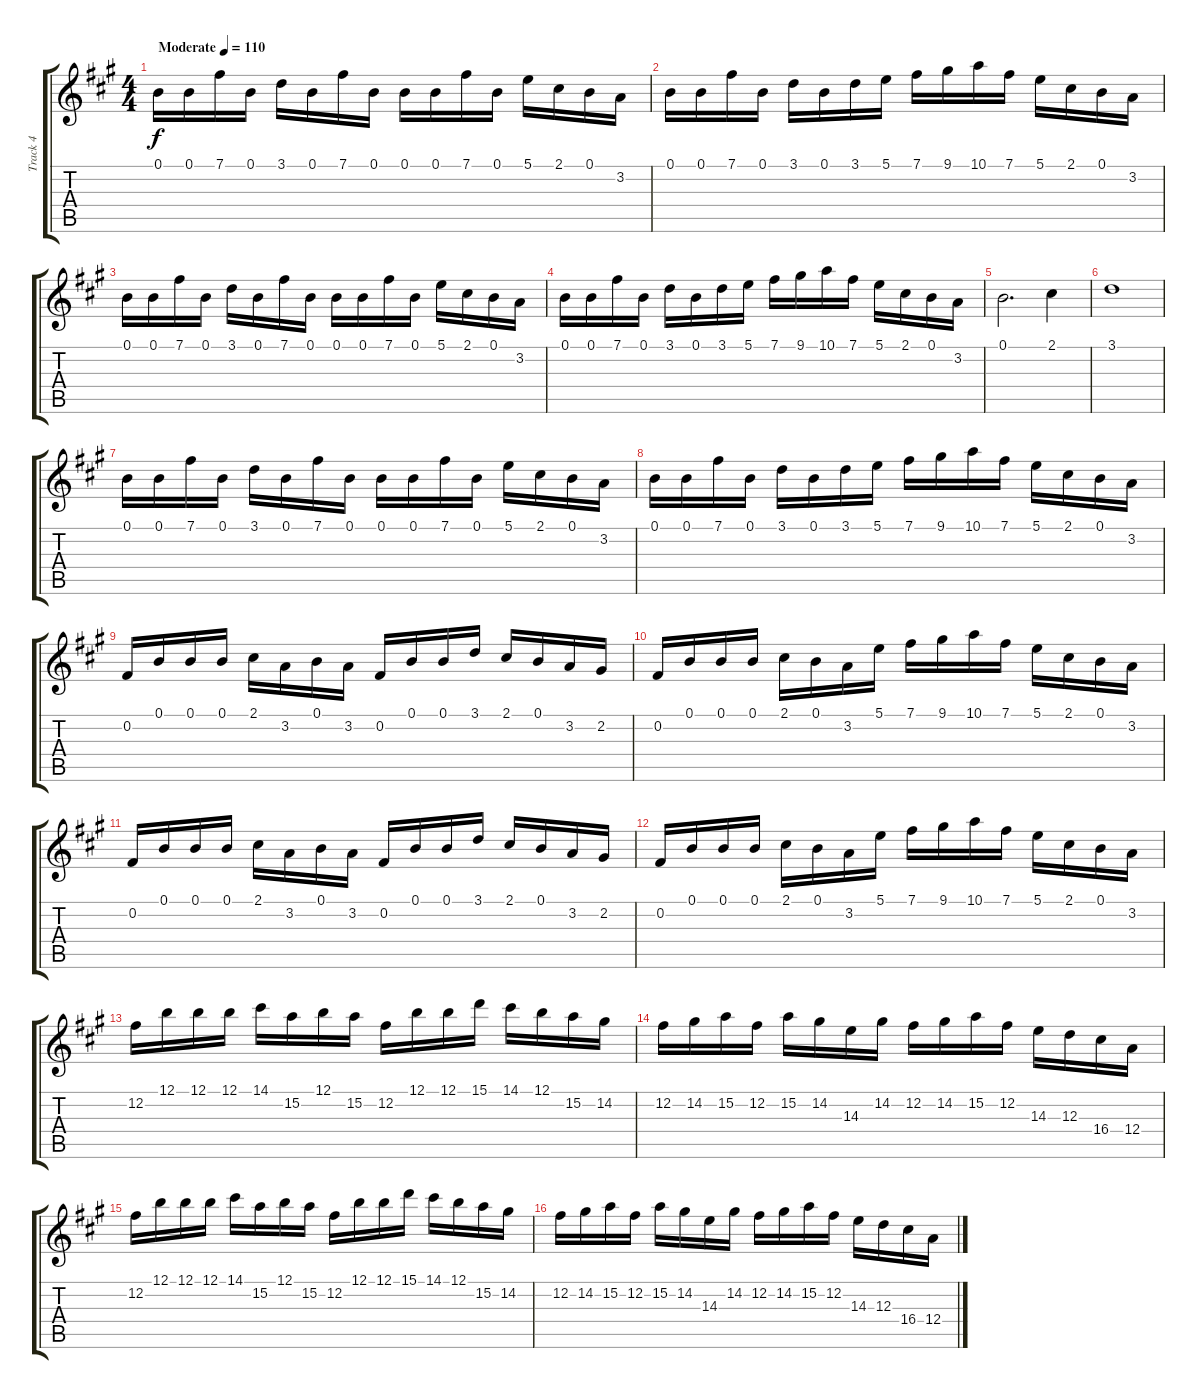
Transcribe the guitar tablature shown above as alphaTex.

\track ("Track 4" "Track 4") {instrument flute}
\staff {score tabs}
\tuning (B4 Gb4 D4 A3 E3 B2) {hide}
\ts (4 4)
\tempo (110 "Moderate")
\clef g2
\ks a
0.1.16{dy f volume 3 instrument flute} 0.1.16{volume 13} 7.1.16 0.1.16 3.1.16 0.1.16 7.1.16 0.1.16 0.1.16 0.1.16 7.1.16 0.1.16 5.1.16 2.1.16 0.1.16 3.2.16 |
0.1.16 0.1.16 7.1.16 0.1.16 3.1.16 0.1.16 3.1.16 5.1.16 7.1.16 9.1.16 10.1.16 7.1.16 5.1.16 2.1.16 0.1.16 3.2.16 |
0.1.16 0.1.16 7.1.16 0.1.16 3.1.16 0.1.16 7.1.16 0.1.16 0.1.16 0.1.16 7.1.16 0.1.16 5.1.16 2.1.16 0.1.16 3.2.16 |
0.1.16 0.1.16 7.1.16 0.1.16 3.1.16 0.1.16 3.1.16 5.1.16 7.1.16 9.1.16 10.1.16 7.1.16 5.1.16 2.1.16 0.1.16 3.2.16 |
0.1.2{d} 2.1.4 |
3.1.1 |
0.1.16 0.1.16 7.1.16 0.1.16 3.1.16 0.1.16 7.1.16 0.1.16 0.1.16 0.1.16 7.1.16 0.1.16 5.1.16 2.1.16 0.1.16 3.2.16 |
0.1.16 0.1.16 7.1.16 0.1.16 3.1.16 0.1.16 3.1.16 5.1.16 7.1.16 9.1.16 10.1.16 7.1.16 5.1.16 2.1.16 0.1.16 3.2.16 |
0.2.16 0.1.16 0.1.16 0.1.16 2.1.16 3.2.16 0.1.16 3.2.16 0.2.16 0.1.16 0.1.16 3.1.16 2.1.16 0.1.16 3.2.16 2.2.16 |
0.2.16 0.1.16 0.1.16 0.1.16 2.1.16 0.1.16 3.2.16 5.1.16 7.1.16 9.1.16 10.1.16 7.1.16 5.1.16 2.1.16 0.1.16 3.2.16 |
0.2.16 0.1.16 0.1.16 0.1.16 2.1.16 3.2.16 0.1.16 3.2.16 0.2.16 0.1.16 0.1.16 3.1.16 2.1.16 0.1.16 3.2.16 2.2.16 |
0.2.16 0.1.16 0.1.16 0.1.16 2.1.16 0.1.16 3.2.16 5.1.16 7.1.16 9.1.16 10.1.16 7.1.16 5.1.16 2.1.16 0.1.16 3.2.16 |
12.2.16 12.1.16 12.1.16 12.1.16 14.1.16 15.2.16 12.1.16 15.2.16 12.2.16 12.1.16 12.1.16 15.1.16 14.1.16 12.1.16 15.2.16 14.2.16 |
12.2.16 14.2.16 15.2.16 12.2.16 15.2.16 14.2.16 14.3.16 14.2.16 12.2.16 14.2.16 15.2.16 12.2.16 14.3.16 12.3.16 16.4.16 12.4.16 |
12.2.16 12.1.16 12.1.16 12.1.16 14.1.16 15.2.16 12.1.16 15.2.16 12.2.16 12.1.16 12.1.16 15.1.16 14.1.16 12.1.16 15.2.16 14.2.16 |
12.2.16 14.2.16 15.2.16 12.2.16 15.2.16 14.2.16 14.3.16 14.2.16 12.2.16 14.2.16 15.2.16 12.2.16 14.3.16 12.3.16 16.4.16 12.4.16
